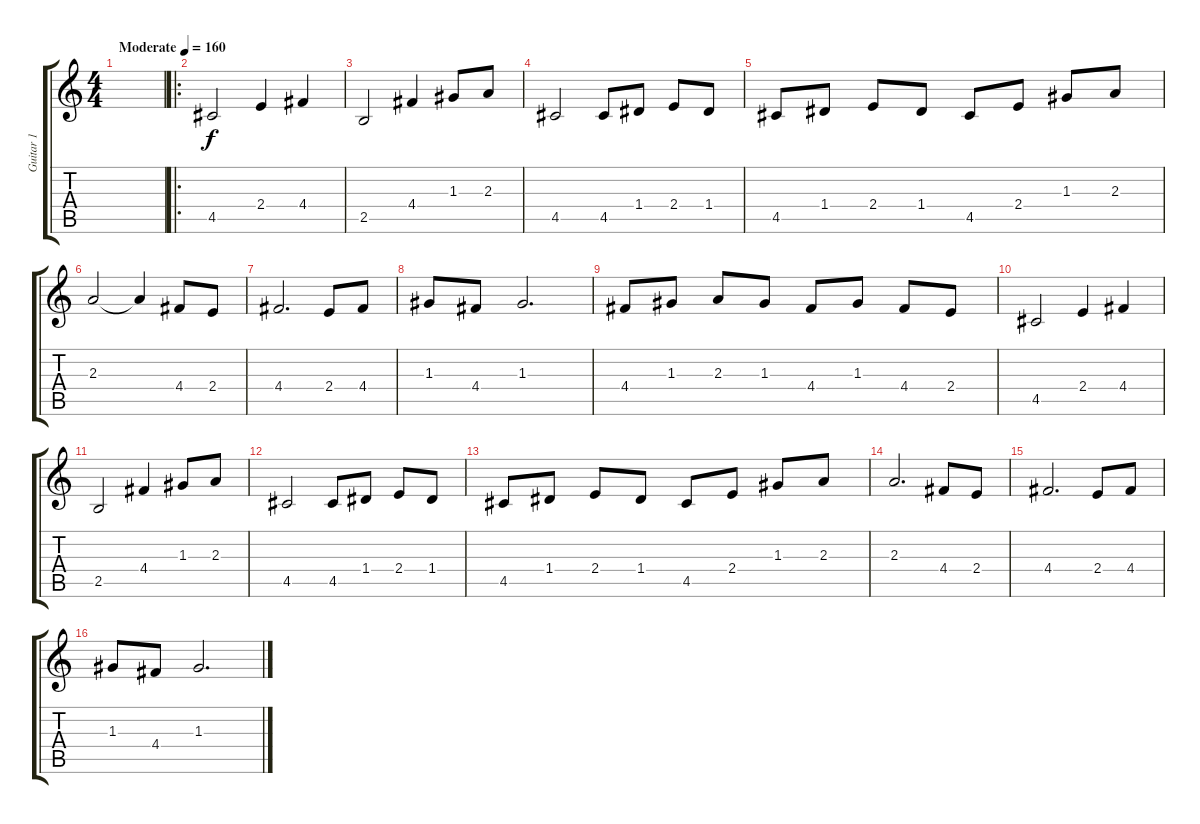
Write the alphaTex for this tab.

\track ("Guitar 1" "Guitar 1") {instrument distortionguitar}
\staff {score tabs}
\tuning (E4 B3 G3 D3 A2 E2) {hide}
\ts (4 4)
\tempo (160 "Moderate")
\clef g2
\ks c
|
\ro
4.5.2 2.4.4 4.4.4 |
2.5.2 4.4.4 1.3.8 2.3.8 |
4.5.2 4.5.8 1.4.8 2.4.8 1.4.8 |
4.5.8 1.4.8 2.4.8 1.4.8 4.5.8 2.4.8 1.3.8 2.3.8 |
2.3.2 2.3{t}.4 4.4.8 2.4.8 |
4.4.2{d} 2.4.8 4.4.8 |
1.3.8 4.4.8 1.3.2{d} |
4.4.8 1.3.8 2.3.8 1.3.8 4.4.8 1.3.8 4.4.8 2.4.8 |
4.5.2 2.4.4 4.4.4 |
2.5.2 4.4.4 1.3.8 2.3.8 |
4.5.2 4.5.8 1.4.8 2.4.8 1.4.8 |
4.5.8 1.4.8 2.4.8 1.4.8 4.5.8 2.4.8 1.3.8 2.3.8 |
2.3.2{d} 4.4.8 2.4.8 |
4.4.2{d} 2.4.8 4.4.8 |
1.3.8 4.4.8 1.3.2{d}
